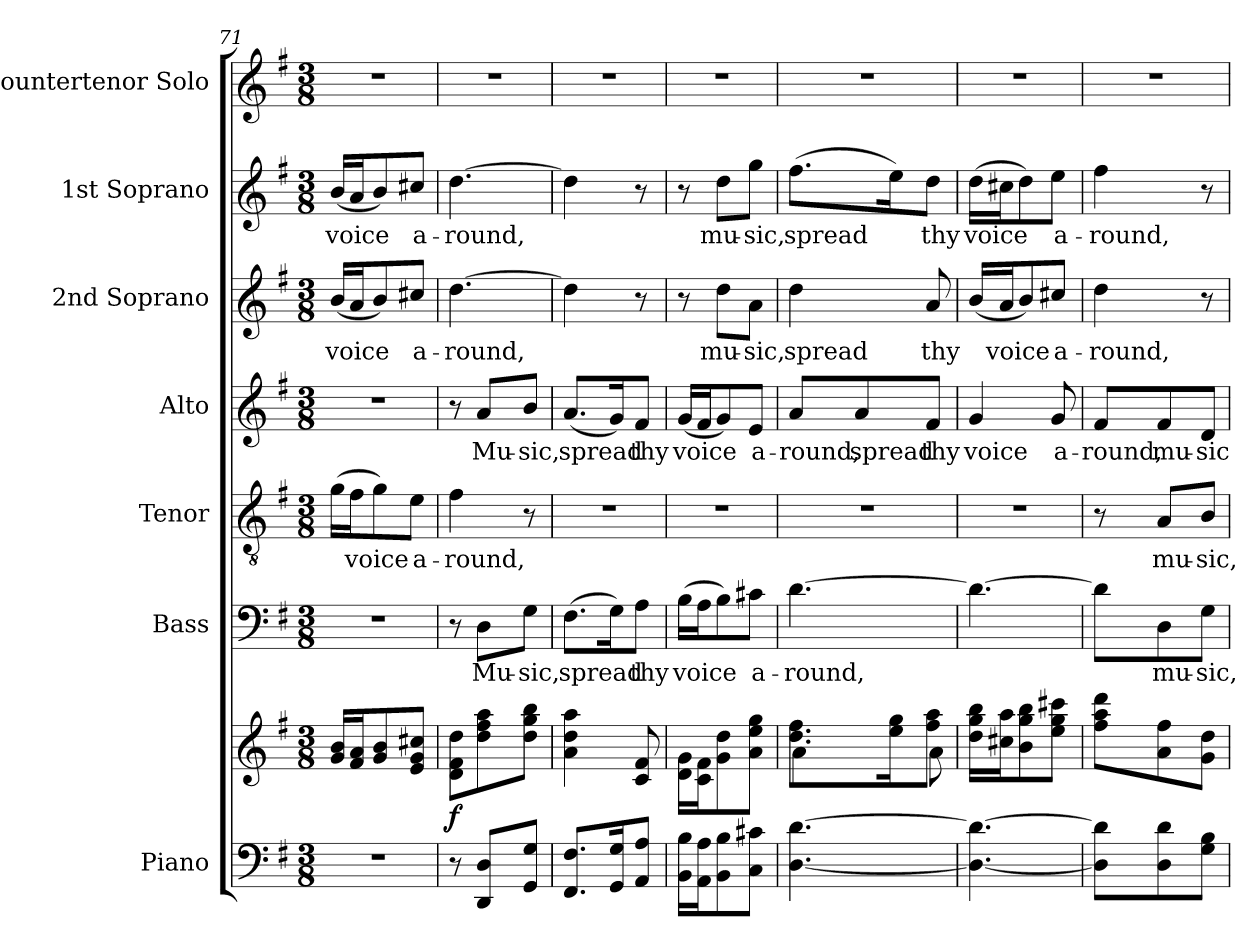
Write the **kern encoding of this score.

**kern	**kern	**dynam	**kern	**text	**kern	**text	**kern	**text	**kern	**text	**kern	**text	**kern
*part7	*part7	*part7	*part6	*part6	*part5	*part5	*part4	*part4	*part3	*part3	*part2	*part2	*part1
*staff8	*staff7	*staff7/8	*staff6	*staff6	*staff5	*staff5	*staff4	*staff4	*staff3	*staff3	*staff2	*staff2	*staff1
*I"Piano	*	*	*I"Bass	*	*I"Tenor	*	*I"Alto	*	*I"2nd Soprano	*	*I"1st Soprano	*	*I"Countertenor Solo
!!LO:LB:g=z
*clefF4	*clefG2	*	*clefF4	*	*clefGv2	*	*clefG2	*	*clefG2	*	*clefG2	*	*clefG2
*	*	*	*	*	*ITrd7c12	*	*	*	*	*	*	*	*
*k[f#]	*k[f#]	*	*k[f#]	*	*k[f#]	*	*k[f#]	*	*k[f#]	*	*k[f#]	*	*k[f#]
*G:	*G:	*	*G:	*	*G:	*	*G:	*	*G:	*	*G:	*	*G:
*M3/8	*M3/8	*	*M3/8	*	*M3/8	*	*M3/8	*	*M3/8	*	*M3/8	*	*M3/8
=71	=71	=71	=71	=71	=71	=71	=71	=71	=71	=71	=71	=71	=71
!LO:N:vis=1	!	!	!LO:N:vis=1	!	!	!	!LO:N:vis=1	!	!	!	!	!	!
!	!	!	!	!	!	!	!	!	!	!LO:LY:b:color=#000000	!	!	!
!	!	!	!	!	!	!	!	!	!	!	!	!LO:LY:b:color=#000000	!LO:N:vis=1
4.r	16gi/ 16bi/LL	.	4.r	.	(16Gi\LL	.	4.r	.	(16bi/LL	voice	(16bi/LL	voice	4.r
!	!	!	!	!	!	!LO:LY:b:color=#000000	!	!	!	!	!	!	!
.	16f#i/ 16ai/J	.	.	.	16F#i\J	voice	.	.	16ai/J	.	16ai/J	.	.
.	8gi/ 8bi/	.	.	.	8Gi\)	.	.	.	8bi/)	.	8bi/)	.	.
!	!	!	!	!	!	!LO:LY:b:color=#000000	!	!	!	!	!	!	!
!	!	!	!	!	!	!	!	!	!	!LO:LY:b:color=#000000	!	!	!
!	!	!	!	!	!	!	!	!	!	!	!	!LO:LY:b:color=#000000	!
.	8ei/ 8gi/ 8cc#Xi/J	.	.	.	8Ei\J	a-	.	.	8cc#Xi/J	a-	8cc#Xi/J	a-	.
=72	=72	=72	=72	=72	=72	=72	=72	=72	=72	=72	=72	=72	=72
!	!	!	!	!	!	!LO:LY:b:color=#000000	!	!	!	!	!	!	!
!	!	!	!	!	!	!	!	!	!	!LO:LY:b:color=#000000	!	!	!
!	!	!	!	!	!	!	!	!	!	!	!	!LO:LY:b:color=#000000	!LO:N:vis=1
8r	8di\ 8f#i\ 8ddi\L	f	8r	.	4F#i\	-round,	8r	.	[4.ddi\	-round,	[4.ddi\	-round,	4.r
!	!	!	!	!LO:LY:b:color=#000000	!	!	!	!	!	!	!	!	!
!	!	!	!	!	!	!	!	!LO:LY:b:color=#000000	!	!	!	!	!
8DDi/ 8Di/L	8ddi\ 8ff#i\ 8aai\	.	8Di\L	Mu-	.	.	8ai/L	Mu-	.	.	.	.	.
!	!	!	!	!LO:LY:b:color=#000000	!	!	!	!	!	!	!	!	!
!	!	!	!	!	!	!	!	!LO:LY:b:color=#000000	!	!	!	!	!
8GGi/ 8Gi/J	8ddi\ 8ggi\ 8bbi\J	.	8Gi\J	-sic,	8r	.	8bi/J	-sic,	.	.	.	.	.
=73	=73	=73	=73	=73	=73	=73	=73	=73	=73	=73	=73	=73	=73
!	!	!	!	!LO:LY:b:color=#000000	!LO:N:vis=1	!	!	!	!	!	!	!	!
!	!	!	!	!	!	!	!	!LO:LY:b:color=#000000	!	!	!	!	!
!	!	!	!	!	!	!	!	!	!	!LO:LY:b:color=#000000	!	!	!
!	!	!	!	!	!	!	!	!	!	!	!	!LO:LY:b:color=#000000	!LO:N:vis=1
8.FF#i/ 8.F#i/L	4ai\ 4ddi 4aai	.	(8.F#i\L	spread	4.r	.	(8.ai/L	spread	4ddi\]	.	4ddi\]	.	4.r
16GGi/ 16Gi/K	.	.	16Gi\K)	.	.	.	16gi/K)	.	.	.	.	.	.
!	!	!	!	!LO:LY:b:color=#000000	!	!	!	!	!	!	!	!	!
!	!	!	!	!	!	!	!	!LO:LY:b:color=#000000	!	!	!	!	!
8AAi/ 8Ai/J	8ci/ 8f#i	.	8Ai\J	thy	.	.	8f#i/J	thy	8r	.	8r	.	.
=74	=74	=74	=74	=74	=74	=74	=74	=74	=74	=74	=74	=74	=74
!	!	!	!	!LO:LY:b:color=#000000	!LO:N:vis=1	!	!	!	!	!	!	!	!
!	!	!	!	!	!	!	!	!LO:LY:b:color=#000000	!	!	!	!	!LO:N:vis=1
16BBi\ 16Bi\LL	16di\ 16gi\LL	.	(16Bi\LL	voice	4.r	.	(16gi/LL	voice	8r	.	8r	.	4.r
16AAi\ 16Ai\J	16ci\ 16f#i\J	.	16Ai\J	.	.	.	16f#i/J	.	.	.	.	.	.
!	!	!	!	!	!	!	!	!	!	!LO:LY:b:color=#000000	!	!	!
!	!	!	!	!	!	!	!	!	!	!	!	!LO:LY:b:color=#000000	!
8BBi\ 8Bi\	8gi\ 8ddi\	.	8Bi\)	.	.	.	8gi/)	.	8ddi\L	mu-	8ddi\L	mu-	.
!	!	!	!	!LO:LY:b:color=#000000	!	!	!	!	!	!	!	!	!
!	!	!	!	!	!	!	!	!LO:LY:b:color=#000000	!	!	!	!	!
!	!	!	!	!	!	!	!	!	!	!LO:LY:b:color=#000000	!	!	!
!	!	!	!	!	!	!	!	!	!	!	!	!LO:LY:b:color=#000000	!
8Ci\ 8c#Xi\J	8ai\ 8eei\ 8ggi\J	.	8c#Xi\J	a-	.	.	8ei/J	a-	8ai\J	-sic,	8ggi\J	-sic,	.
=75	=75	=75	=75	=75	=75	=75	=75	=75	=75	=75	=75	=75	=75
*	*^	*	*	*	*	*	*	*	*	*	*	*	*
!	!	!	!	!	!LO:LY:b:color=#000000	!LO:N:vis=1	!	!	!	!	!	!	!	!
!	!	!	!	!	!	!	!	!	!LO:LY:b:color=#000000	!	!	!	!	!
!	!	!	!	!	!	!	!	!	!	!	!LO:LY:b:color=#000000	!	!	!
!	!	!	!	!	!	!	!	!	!	!	!	!	!LO:LY:b:color=#000000	!LO:N:vis=1
[4.Di\ [4.di	8.ddi\ 8.ff#i\L	4ai\	.	[4.di\	-round,	4.r	.	8ai/L	-round,	4ddi\	spread	(8.ff#i\L	spread	4.r
!	!	!	!	!	!	!	!	!	!LO:LY:b:color=#000000	!	!	!	!	!
.	.	.	.	.	.	.	.	8ai/	spread	.	.	.	.	.
.	16eei\ 16ggi\K	.	.	.	.	.	.	.	.	.	.	16eei\K)	.	.
!	!	!	!	!	!	!	!	!	!LO:LY:b:color=#000000	!	!	!	!	!
!	!	!	!	!	!	!	!	!	!	!	!LO:LY:b:color=#000000	!	!	!
!	!	!	!	!	!	!	!	!	!	!	!	!	!LO:LY:b:color=#000000	!
.	8ff#i\ 8aai\J	8ai\	.	.	.	.	.	8f#i/J	thy	8ai/	thy	8ddi\J	thy	.
*	*v	*v	*	*	*	*	*	*	*	*	*	*	*	*
=76	=76	=76	=76	=76	=76	=76	=76	=76	=76	=76	=76	=76	=76
*	*^	*	*	*	*	*	*	*	*	*	*	*	*
!	!	!	!	!	!LO:LY:b:color=#000000	!LO:N:vis=1	!	!	!	!	!	!	!	!
*	*v	*v	*	*	*	*	*	*	*	*	*	*	*	*
*	*^	*	*	*	*	*	*	*	*	*	*	*	*
!	!	!	!	!	!	!	!	!	!LO:LY:b:color=#000000	!	!	!	!	!
*	*v	*v	*	*	*	*	*	*	*	*	*	*	*	*
*	*^	*	*	*	*	*	*	*	*	*	*	*	*
!	!	!	!	!	!	!	!	!	!	!	!	!	!LO:LY:b:color=#000000	!LO:N:vis=1
*	*v	*v	*	*	*	*	*	*	*	*	*	*	*	*
4.Di\_ 4.di_	16ddi\ 16ggi\ 16bbi\LL	.	4.di\_	.	4.r	.	4gi/	voice	(16bi/LL	.	(16ddi\LL	voice	4.r
!	!	!	!	!	!	!	!	!	!	!LO:LY:b:color=#000000	!	!	!
.	16cc#Xi\ 16aai\J	.	.	.	.	.	.	.	16ai/J	voice	16cc#Xi\J	.	.
.	8bi\ 8ggi\ 8bbi\	.	.	.	.	.	.	.	8bi/)	.	8ddi\)	.	.
!	!	!	!	!	!	!	!	!LO:LY:b:color=#000000	!	!	!	!	!
!	!	!	!	!	!	!	!	!	!	!LO:LY:b:color=#000000	!	!	!
!	!	!	!	!	!	!	!	!	!	!	!	!LO:LY:b:color=#000000	!
.	8eei\ 8ggi\ 8ccc#Xi\J	.	.	.	.	.	8gi/	a-	8cc#Xi/J	a-	8eei\J	a-	.
=77	=77	=77	=77	=77	=77	=77	=77	=77	=77	=77	=77	=77	=77
!	!	!	!	!LO:LY:b:color=#000000	!	!	!	!	!	!	!	!	!
!	!	!	!	!	!	!	!	!LO:LY:b:color=#000000	!	!	!	!	!
!	!	!	!	!	!	!	!	!	!	!LO:LY:b:color=#000000	!	!	!
!	!	!	!	!	!	!	!	!	!	!	!	!LO:LY:b:color=#000000	!LO:N:vis=1
8Di]\ 8di]\L	8ff#i\ 8aai\ 8dddi\L	.	8di\L]	.	8r	.	8f#i/L	-round,	4ddi\	-round,	4ff#i\	-round,	4.r
!	!	!	!	!LO:LY:b:color=#000000	!	!	!	!	!	!	!	!	!
!	!	!	!	!	!	!LO:LY:b:color=#000000	!	!	!	!	!	!	!
!	!	!	!	!	!	!	!	!LO:LY:b:color=#000000	!	!	!	!	!
8Di\ 8di\	8ai\ 8ff#i\	.	8Di\	mu-	8AAi/L	mu-	8f#i/	mu-	.	.	.	.	.
!	!	!	!	!LO:LY:b:color=#000000	!	!	!	!	!	!	!	!	!
!	!	!	!	!	!	!LO:LY:b:color=#000000	!	!	!	!	!	!	!
!	!	!	!	!	!	!	!	!LO:LY:b:color=#000000	!	!	!	!	!
8Gi\ 8Bi\J	8gi\ 8ddi\J	.	8Gi\J	-sic,	8BBi/J	-sic,	8di/J	-sic	8r	.	8r	.	.
=	=	=	=	=	=	=	=	=	=	=	=	=	=
*-	*-	*-	*-	*-	*-	*-	*-	*-	*-	*-	*-	*-	*-
